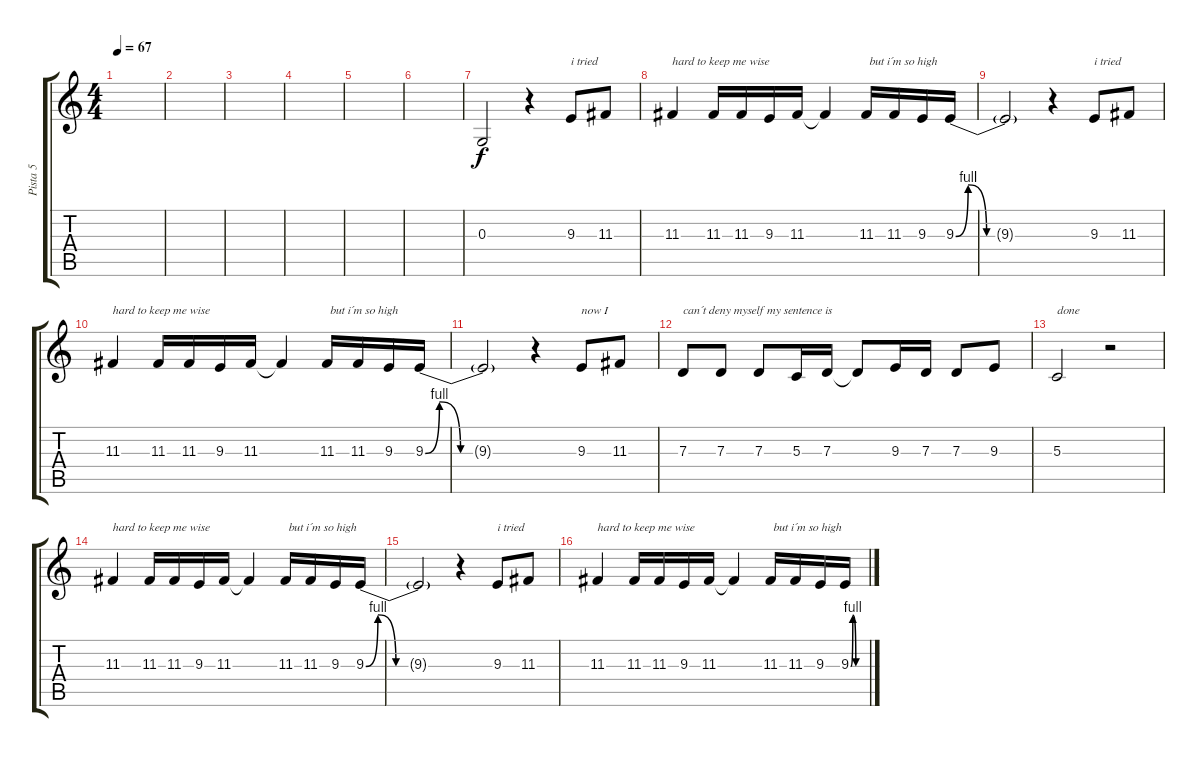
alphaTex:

\track ("Pista 5" "Pista 5") {instrument oboe}
\staff {score tabs}
\tuning (E4 B3 G3 D3 A2 E2) {hide}
\ts (4 4)
\tempo 67
\clef g2
\ks c
|
|
|
|
|
|
0.3.2 r.4 9.3.8{txt "i tried"} 11.3.8 |
11.3.4{txt "hard to keep me wise"} 11.3.16 11.3.16 9.3.16 11.3.16 11.3{t}.4 11.3.16{txt " but i´m so high"} 11.3.16 9.3.16 9.3{be (custom 0 0 8 4 20 0 45 0 60 0)}.16 |
9.3{t}.2 r.4 9.3.8{txt "i tried"} 11.3.8 |
11.3.4{txt "hard to keep me wise"} 11.3.16 11.3.16 9.3.16 11.3.16 11.3{t}.4 11.3.16{txt " but i´m so high"} 11.3.16 9.3.16 9.3{be (custom 0 0 8 4 20 0 45 0 60 0)}.16 |
9.3{t}.2 r.4 9.3.8{txt "now I"} 11.3.8 |
7.3.8{txt "can´t deny myself my sentence is"} 7.3.8 7.3.8 5.3.16 7.3.16 7.3{t}.8 9.3.16 7.3.16 7.3.8 9.3.8 |
5.3.2{txt "done"} r.2 |
11.3.4{txt "hard to keep me wise"} 11.3.16 11.3.16 9.3.16 11.3.16 11.3{t}.4 11.3.16{txt " but i´m so high"} 11.3.16 9.3.16 9.3{be (custom 0 0 8 4 20 0 45 0 60 0)}.16 |
9.3{t}.2 r.4 9.3.8{txt "i tried"} 11.3.8 |
11.3.4{txt "hard to keep me wise"} 11.3.16 11.3.16 9.3.16 11.3.16 11.3{t}.4 11.3.16{txt " but i´m so high"} 11.3.16 9.3.16 9.3{be (custom 0 0 8 4 20 0 45 0 60 0)}.16
